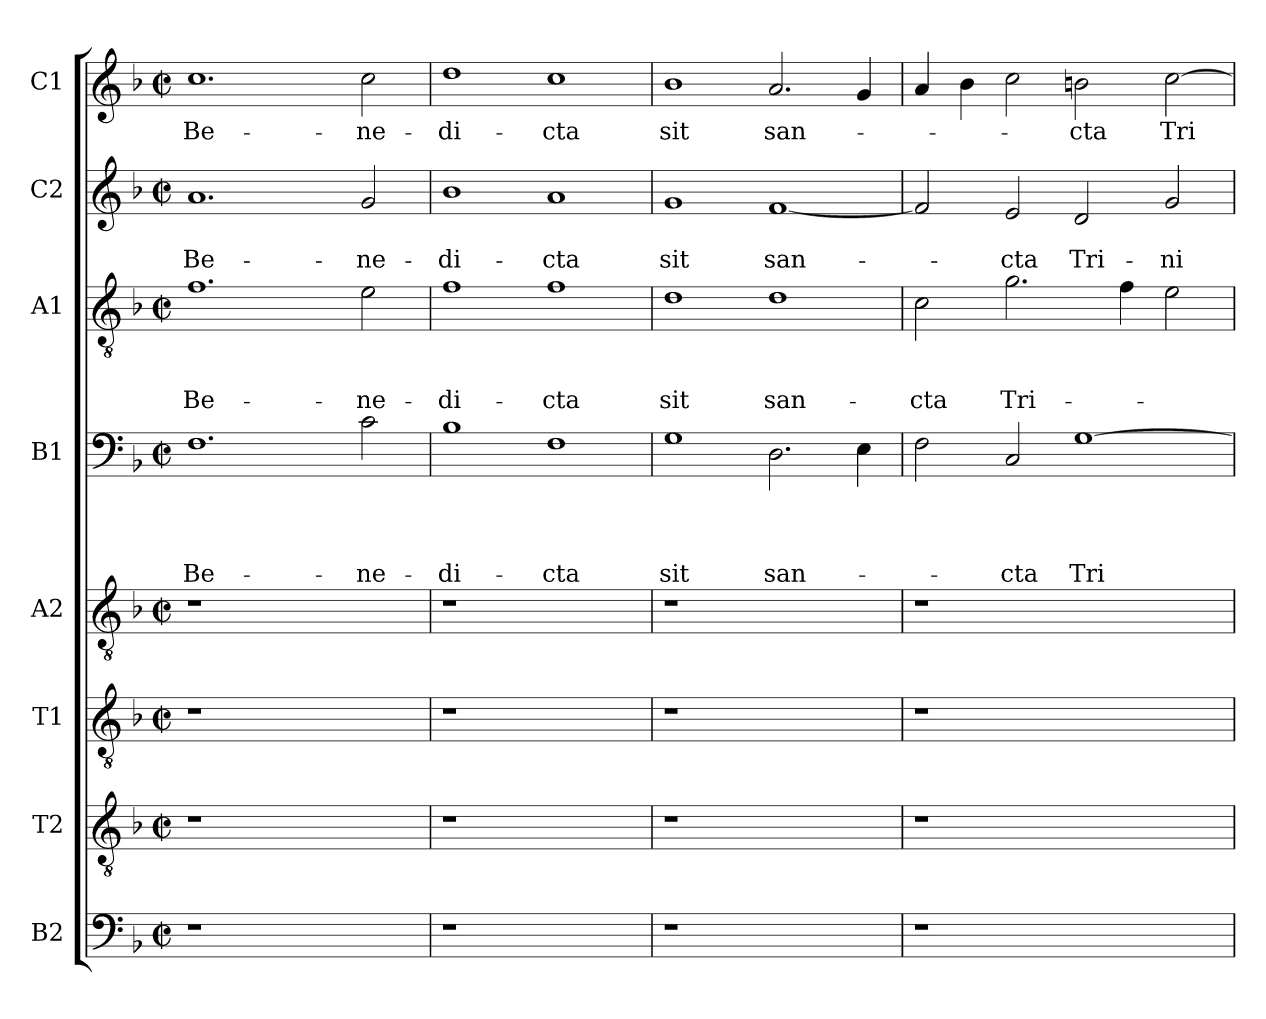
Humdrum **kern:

**kern	**kern	**kern	**kern	**kern	**text	**text	**text	**text	**kern	**text	**text	**text	**kern	**text	**text	**kern	**text
*part8	*part7	*part6	*part5	*part4	*part4	*part4	*part4	*part4	*part3	*part3	*part3	*part3	*part2	*part2	*part2	*part1	*part1
*staff8	*staff7	*staff6	*staff5	*staff4	*staff4	*staff4	*staff4	*staff4	*staff3	*staff3	*staff3	*staff3	*staff2	*staff2	*staff2	*staff1	*staff1
*I"B2	*I"T2	*I"T1	*I"A2	*I"B1	*	*	*	*	*I"A1	*	*	*	*I"C2	*	*	*I"C1	*
*clefF4	*clefGv2	*clefGv2	*clefGv2	*clefF4	*	*	*	*	*clefGv2	*	*	*	*clefG2	*	*	*clefG2	*
*k[b-]	*k[b-]	*k[b-]	*k[b-]	*k[b-]	*	*	*	*	*k[b-]	*	*	*	*k[b-]	*	*	*k[b-]	*
*d:	*d:	*d:	*d:	*d:	*	*	*	*	*d:	*	*	*	*d:	*	*	*d:	*
*M2/2	*M2/2	*M2/2	*M2/2	*M2/2	*	*	*	*	*M2/2	*	*	*	*M2/2	*	*	*M2/2	*
*met(c|)	*met(c|)	*met(c|)	*met(c|)	*met(c|)	*	*	*	*	*met(c|)	*	*	*	*met(c|)	*	*	*met(c|)	*
=1	=1	=1	=1	=1	=1	=1	=1	=1	=1	=1	=1	=1	=1	=1	=1	=1	=1
!	!	!	!	!	!	!	!	!LO:LY:b	!	!	!	!LO:LY:b	!	!	!LO:LY:b	!	!LO:LY:b
1r	1r	1r	1r	1.F	.	.	.	Be-	1.f	.	.	Be-	1.a	.	Be-	1.cc	Be-
1ryy	1ryy	1ryy	1ryy	.	.	.	.	.	.	.	.	.	.	.	.	.	.
!	!	!	!	!	!	!	!	!LO:LY:b	!	!	!	!LO:LY:b	!	!	!LO:LY:b	!	!LO:LY:b
.	.	.	.	2c\	.	.	.	-ne-	2e\	.	.	-ne-	2g/	.	-ne-	2cc\	-ne-
=2	=2	=2	=2	=2	=2	=2	=2	=2	=2	=2	=2	=2	=2	=2	=2	=2	=2
!	!	!	!	!	!	!	!	!LO:LY:b	!	!	!	!LO:LY:b	!	!	!LO:LY:b	!	!LO:LY:b
1r	1r	1r	1r	1B-	.	.	.	-di-	1f	.	.	-di-	1b-	.	-di-	1dd	-di-
!	!	!	!	!	!	!	!	!LO:LY:b	!	!	!	!LO:LY:b	!	!	!LO:LY:b	!	!LO:LY:b
1ryy	1ryy	1ryy	1ryy	1F	.	.	.	-cta	1f	.	.	-cta	1a	.	-cta	1cc	-cta
=3	=3	=3	=3	=3	=3	=3	=3	=3	=3	=3	=3	=3	=3	=3	=3	=3	=3
!	!	!	!	!	!	!	!	!LO:LY:b	!	!	!	!LO:LY:b	!	!	!LO:LY:b	!	!LO:LY:b
1r	1r	1r	1r	1G	.	.	.	sit	1d	.	.	sit	1g	.	sit	1b-	sit
!	!	!	!	!	!	!	!	!LO:LY:b	!	!	!	!LO:LY:b	!	!	!LO:LY:b	!	!LO:LY:b
1ryy	1ryy	1ryy	1ryy	2.D\	.	.	.	san-	1d	.	.	san-	[1f	.	san-	2.a/	san-
.	.	.	.	4E\	.	.	.	.	.	.	.	.	.	.	.	4g/	.
=4	=4	=4	=4	=4	=4	=4	=4	=4	=4	=4	=4	=4	=4	=4	=4	=4	=4
!	!	!	!	!	!	!	!	!	!	!	!	!LO:LY:b	!	!	!	!	!
1r	1r	1r	1r	2F\	.	.	.	.	2c\	.	.	-cta	2f/]	.	.	4a/	.
.	.	.	.	.	.	.	.	.	.	.	.	.	.	.	.	4b-\	.
!	!	!	!	!	!	!	!	!LO:LY:b	!	!	!	!LO:LY:b	!	!	!LO:LY:b	!	!
.	.	.	.	2C/	.	.	.	-cta	2.g\	.	.	Tri-	2e/	.	-cta	2cc\	.
!	!	!	!	!	!	!	!	!LO:LY:b	!	!	!	!	!	!	!LO:LY:b	!	!LO:LY:b
1ryy	1ryy	1ryy	1ryy	[1G	.	.	.	Tri-	.	.	.	.	2d/	.	Tri-	2bn\	-cta
.	.	.	.	.	.	.	.	.	4f\	.	.	.	.	.	.	.	.
!	!	!	!	!	!	!	!	!	!	!	!	!	!	!	!LO:LY:b	!	!LO:LY:b
.	.	.	.	.	.	.	.	.	2e\	.	.	.	2g/	.	-ni-	[2cc\	Tri-
=	=	=	=	=	=	=	=	=	=	=	=	=	=	=	=	=	=
*-	*-	*-	*-	*-	*-	*-	*-	*-	*-	*-	*-	*-	*-	*-	*-	*-	*-
